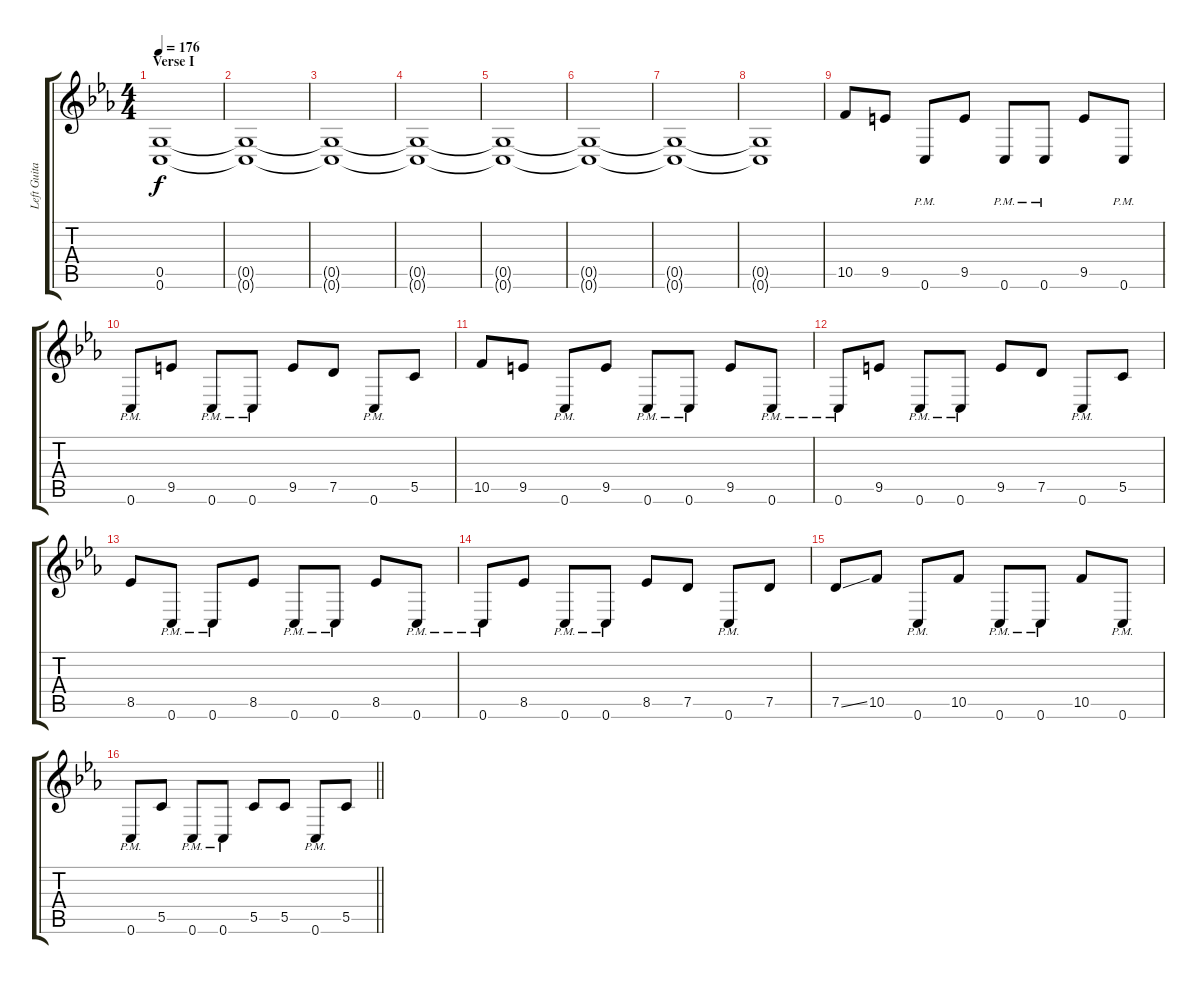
\track ("Left Guitar I" "Left Guita") {instrument overdrivenguitar}
\staff {score tabs}
\tuning (D4 A3 F3 C3 G2 C2) {hide}
\ts (4 4)
\section ("" "Verse I")
\tempo 176
\clef g2
\ks eb
(0.5 0.6).1{dy f volume 8} |
(0.5{t} 0.6{t}).1 |
(0.5{t} 0.6{t}).1 |
(0.5{t} 0.6{t}).1 |
(0.5{t} 0.6{t}).1{volume 0} |
(0.5{t} 0.6{t}).1 |
(0.5{t} 0.6{t}).1 |
(0.5{t} 0.6{t}).1 |
10.5.8{volume 13} 9.5.8 0.6{pm}.8 9.5.8 0.6{pm}.8 0.6{pm}.8 9.5.8 0.6{pm}.8 |
0.6{pm}.8 9.5.8 0.6{pm}.8 0.6{pm}.8 9.5.8 7.5.8 0.6{pm}.8 5.5.8 |
10.5.8 9.5.8 0.6{pm}.8 9.5.8 0.6{pm}.8 0.6{pm}.8 9.5.8 0.6{pm}.8 |
0.6{pm}.8 9.5.8 0.6{pm}.8 0.6{pm}.8 9.5.8 7.5.8 0.6{pm}.8 5.5.8 |
8.5.8 0.6{pm}.8 0.6{pm}.8 8.5.8 0.6{pm}.8 0.6{pm}.8 8.5.8 0.6{pm}.8 |
0.6{pm}.8 8.5.8 0.6{pm}.8 0.6{pm}.8 8.5.8 7.5.8 0.6{pm}.8 7.5.8 |
7.5{ss}.8 10.5.8 0.6{pm}.8 10.5.8 0.6{pm}.8 0.6{pm}.8 10.5.8 0.6{pm}.8 |
\barLineRight lightlight
0.6{pm}.8 5.5.8 0.6{pm}.8 0.6{pm}.8 5.5.8 5.5.8 0.6{pm}.8 5.5.8
